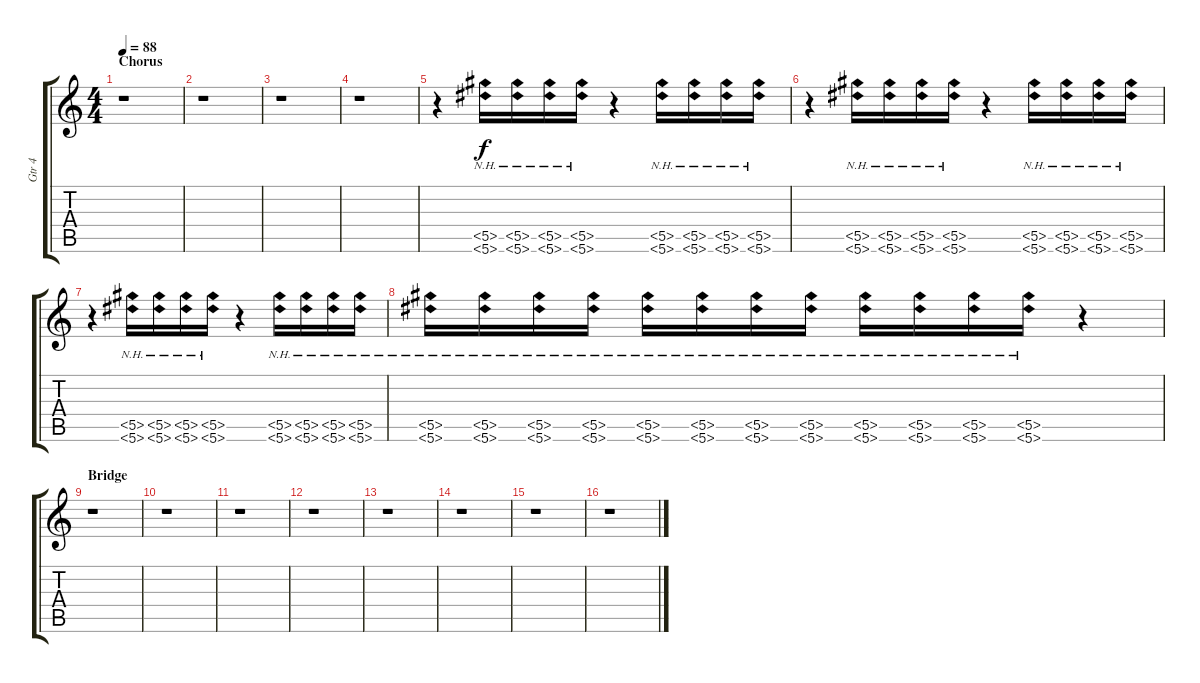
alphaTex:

\track ("Gtr 4" "Gtr 4") {instrument distortionguitar}
\staff {score tabs}
\tuning (Eb4 Bb3 Gb3 Db3 Ab2 Eb2) {hide}
\ts (4 4)
\section ("" "Chorus")
\tempo 88
\clef g2
\ks c
r.1{dy f} |
r.1 |
r.1 |
r.1 |
r.4 (5.5{nh} 5.6{nh}).16 (5.5{nh} 5.6{nh}).16 (5.5{nh} 5.6{nh}).16 (5.5{nh} 5.6{nh}).16 r.4 (5.5{nh} 5.6{nh}).16 (5.5{nh} 5.6{nh}).16 (5.5{nh} 5.6{nh}).16 (5.5{nh} 5.6{nh}).16 |
r.4 (5.5{nh} 5.6{nh}).16 (5.5{nh} 5.6{nh}).16 (5.5{nh} 5.6{nh}).16 (5.5{nh} 5.6{nh}).16 r.4 (5.5{nh} 5.6{nh}).16 (5.5{nh} 5.6{nh}).16 (5.5{nh} 5.6{nh}).16 (5.5{nh} 5.6{nh}).16 |
r.4 (5.5{nh} 5.6{nh}).16 (5.5{nh} 5.6{nh}).16 (5.5{nh} 5.6{nh}).16 (5.5{nh} 5.6{nh}).16 r.4 (5.5{nh} 5.6{nh}).16 (5.5{nh} 5.6{nh}).16 (5.5{nh} 5.6{nh}).16 (5.5{nh} 5.6{nh}).16 |
(5.5{nh} 5.6{nh}).16 (5.5{nh} 5.6{nh}).16 (5.5{nh} 5.6{nh}).16 (5.5{nh} 5.6{nh}).16 (5.5{nh} 5.6{nh}).16 (5.5{nh} 5.6{nh}).16 (5.5{nh} 5.6{nh}).16 (5.5{nh} 5.6{nh}).16 (5.5{nh} 5.6{nh}).16 (5.5{nh} 5.6{nh}).16 (5.5{nh} 5.6{nh}).16 (5.5{nh} 5.6{nh}).16 r.4 |
\section ("" "Bridge")
r.1 |
r.1 |
r.1 |
r.1 |
r.1 |
r.1 |
r.1 |
r.1
